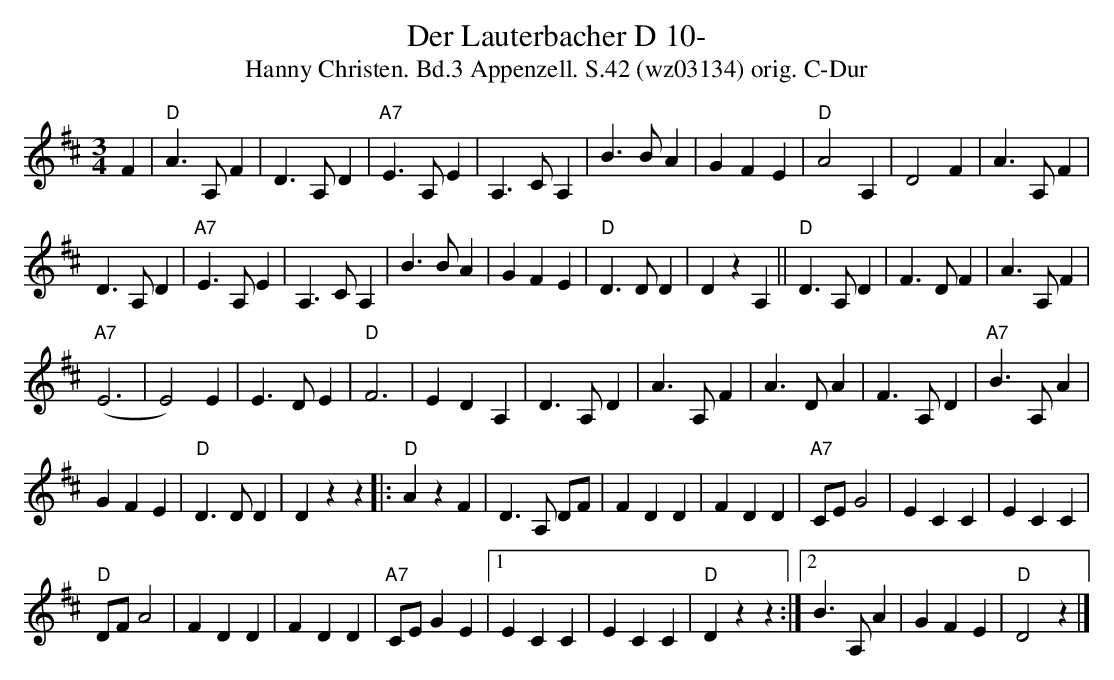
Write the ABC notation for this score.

X:1
T:Der Lauterbacher D 10-
T:Hanny Christen. Bd.3 Appenzell. S.42 (wz03134) orig. C-Dur
M:3/4
L:1/4
K:Dmaj
F | "D"A3/2 A,/2 F | D3/2 A,/2 D | "A7"E3/2 A,/2 E | A,3/2 C/2 A, | B3/2 B/2 A | G F E | "D"A2 A, | D2 F | A3/2 A,/2 F |
D3/2 A,/2 D | "A7"E3/2 A,/2 E | A,3/2 C/2 A, | B3/2 B/2 A | G F E | "D"D3/2 D/2 D | D z A, || "D"D3/2 A,/2 D | F3/2 D/2 F | A3/2 A,/2 F |
("A7"E3 | E2) E | E3/2 D/2 E | "D"F3 | E D A, | D3/2 A,/2 D | A3/2 A,/2 F | A3/2 D/2 A | F3/2 A,/2 D | "A7"B3/2 A,/2 A |
G F E | "D"D3/2 D/2 D | D z z |: "D"A z F | D3/2 A,/2 D/2F/2 | F D D | F D D | "A7"C/2E/2 G2 | E C C | E C C |
"D"D/2F/2 A2 | F D D | F D D | "A7"C/2E/2 G E |1 E C C | E C C | "D"D z z :|2 B3/2 A,/2 A | G F E | "D"D2 z |]
